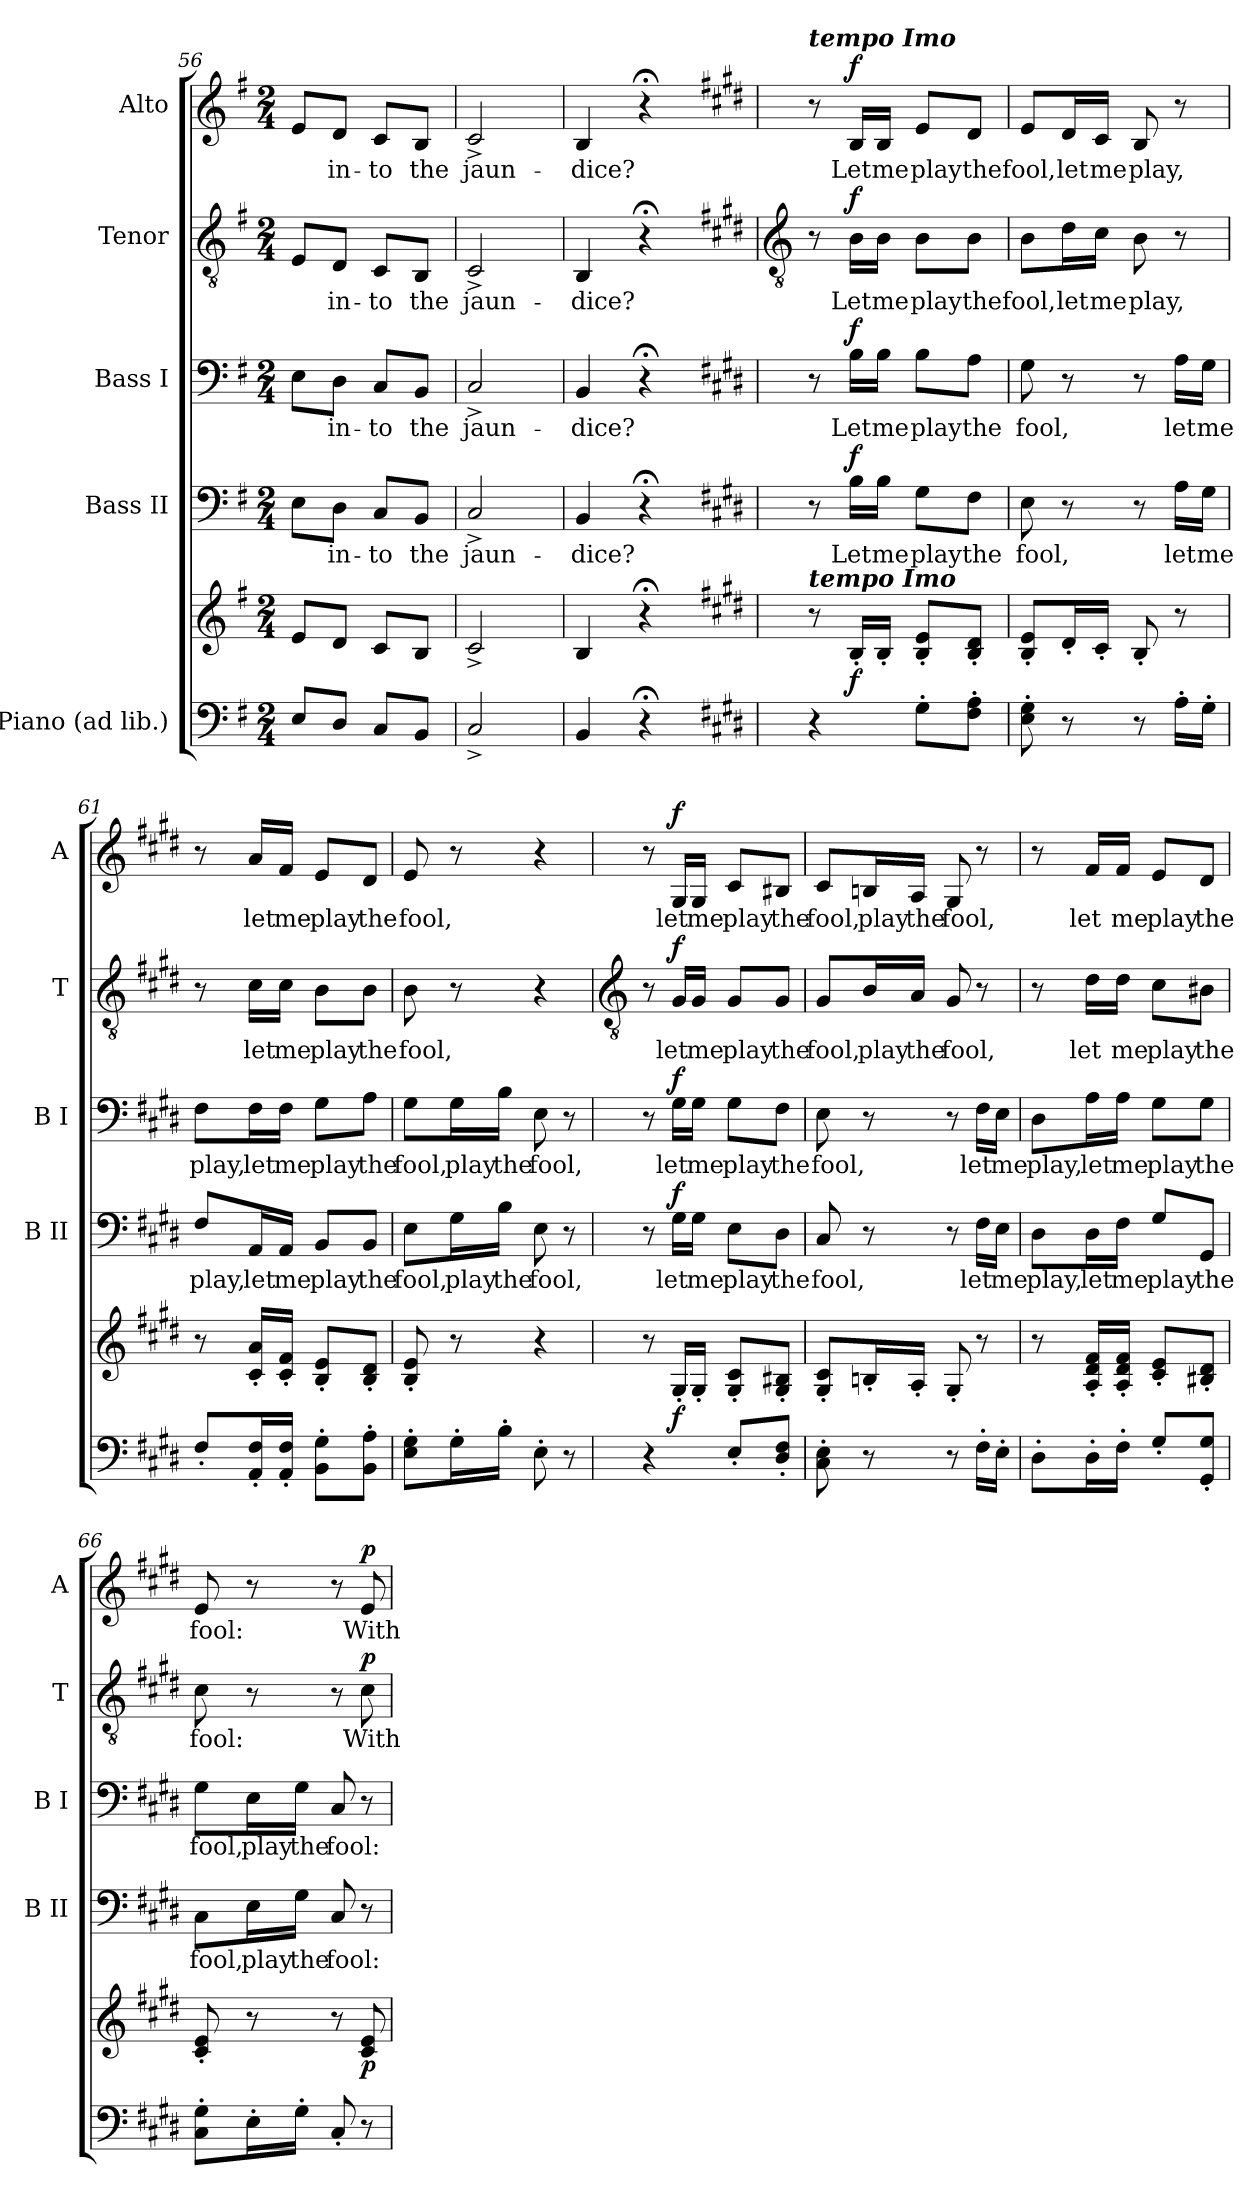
**kern	**kern	**dynam	**kern	**text	**dynam	**kern	**text	**dynam	**kern	**text	**dynam	**kern	**text	**dynam
*part5	*part5	*part5	*part4	*part4	*part4	*part3	*part3	*part3	*part2	*part2	*part2	*part1	*part1	*part1
*staff6	*staff5	*staff5/6	*staff4	*staff4	*staff4	*staff3	*staff3	*staff3	*staff2	*staff2	*staff2	*staff1	*staff1	*staff1
*I"Piano (ad lib.)	*	*	*I"Bass II	*	*	*I"Bass I	*	*	*I"Tenor	*	*	*I"Alto	*	*
*	*	*	*I'B II	*	*	*I'B I	*	*	*I'T	*	*	*I'A	*	*
*clefF4	*clefG2	*	*clefF4	*	*	*clefF4	*	*	*clefGv2	*	*	*clefG2	*	*
*k[f#]	*k[f#]	*	*k[f#]	*	*	*k[f#]	*	*	*k[f#]	*	*	*k[f#]	*	*
*G:	*G:	*	*G:	*	*	*G:	*	*	*G:	*	*	*G:	*	*
*M2/4	*M2/4	*	*M2/4	*	*	*M2/4	*	*	*M2/4	*	*	*M2/4	*	*
=56	=56	=56	=56	=56	=56	=56	=56	=56	=56	=56	=56	=56	=56	=56
8EL	8eL	.	8E\L	.	.	8E\L	.	.	8E/L	.	.	8e/L	.	.
!	!	!	!	!LO:LY:b	!	!	!LO:LY:b	!	!	!LO:LY:b	!	!	!LO:LY:b	!
8D/J	8dJ	.	8D\J	in-	.	8D\J	in-	.	8D/J	in-	.	8d/J	in-	.
!	!	!	!	!LO:LY:b	!	!	!LO:LY:b	!	!	!LO:LY:b	!	!	!LO:LY:b	!
8CL	8cL	.	8C/L	-to	.	8C/L	-to	.	8C/L	-to	.	8c/L	-to	.
!	!	!	!	!LO:LY:b	!	!	!LO:LY:b	!	!	!LO:LY:b	!	!	!LO:LY:b	!
8BBJ	8BJ	.	8BB/J	the	.	8BB/J	the	.	8BB/J	the	.	8B/J	the	.
=57	=57	=57	=57	=57	=57	=57	=57	=57	=57	=57	=57	=57	=57	=57
!	!	!	!	!LO:LY:b	!	!	!LO:LY:b	!	!	!LO:LY:b	!	!	!LO:LY:b	!
2C^	2c^	.	2C^	jaun-	.	2C^	jaun-	.	2C^	jaun-	.	2c^	jaun-	.
=58	=58	=58	=58	=58	=58	=58	=58	=58	=58	=58	=58	=58	=58	=58
!	!	!	!	!LO:LY:b	!	!	!LO:LY:b	!	!	!LO:LY:b	!	!	!LO:LY:b	!
4BB	4B	.	4BB	-dice?	.	4BB	-dice?	.	4BB	-dice?	.	4B	-dice?	.
4r;	4r;<	.	4r;<	.	.	4r;<	.	.	4r;<	.	.	4r;<	.	.
*k[f#c#g#d#]	*k[f#c#g#d#]	*	*k[f#c#g#d#]	*	*	*k[f#c#g#d#]	*	*	*k[f#c#g#d#]	*	*	*k[f#c#g#d#]	*	*
*E:	*E:	*	*E:	*	*	*E:	*	*	*E:	*	*	*E:	*	*
!!LO:LB:g=z
=59	=59	=59	=59	=59	=59	=59	=59	=59	=59	=59	=59	=59	=59	=59
*	*	*	*	*	*	*	*	*	*clefGv2	*	*	*	*	*
!	!	!	!	!	!	!	!	!	!	!	!	!LO:TX:a:Bi:t=tempo Imo	!	!
!	!LO:TX:a:Bi:t=tempo Imo	!	!	!	!	!	!	!	!	!	!	!	!	!
4r	8r	.	8r	.	.	8r	.	.	8r	.	.	8r	.	.
!	!	!LO:DY:b	!	!LO:LY:b	!LO:DY:b	!	!LO:LY:b	!LO:DY:b	!	!LO:LY:b	!LO:DY:b	!	!LO:LY:b	!LO:DY:b
.	16B'LL	f	16B\LL	Let	f	16B\LL	Let	f	16B\LL	Let	f	16B/LL	Let	f
!	!	!	!	!LO:LY:b	!	!	!LO:LY:b	!	!	!LO:LY:b	!	!	!LO:LY:b	!
.	16B'JJ	.	16B\JJ	me	.	16B\JJ	me	.	16B\JJ	me	.	16B/JJ	me	.
!	!	!	!	!LO:LY:b	!	!	!LO:LY:b	!	!	!LO:LY:b	!	!	!LO:LY:b	!
8G#'L	8B' 8e'L	.	8G#\L	play	.	8B\L	play	.	8B\L	play	.	8e/L	play	.
!	!	!	!	!LO:LY:b	!	!	!LO:LY:b	!	!	!LO:LY:b	!	!	!LO:LY:b	!
8F#' 8A'J	8B' 8d#'J	.	8F#\J	the	.	8A\J	the	.	8B\J	the	.	8d#/J	the	.
=60	=60	=60	=60	=60	=60	=60	=60	=60	=60	=60	=60	=60	=60	=60
!	!	!	!	!LO:LY:b	!	!	!LO:LY:b	!	!	!LO:LY:b	!	!	!LO:LY:b	!
8E' 8G#'	8B' 8e'L	.	8E	fool,	.	8G#	fool,	.	8B\L	fool,	.	8e/L	fool,	.
!	!	!	!	!	!	!	!	!	!	!LO:LY:b	!	!	!LO:LY:b	!
8r	16d#'L	.	8r	.	.	8r	.	.	16d#\L	let	.	16d#/L	let	.
!	!	!	!	!	!	!	!	!	!	!LO:LY:b	!	!	!LO:LY:b	!
.	16c#'JJ	.	.	.	.	.	.	.	16c#\JJ	me	.	16c#/JJ	me	.
!	!	!	!	!	!	!	!	!	!	!LO:LY:b	!	!	!LO:LY:b	!
8r	8B'	.	8r	.	.	8r	.	.	8B	play,	.	8B	play,	.
!	!	!	!	!LO:LY:b	!	!	!LO:LY:b	!	!	!	!	!	!	!
16A'LL	8r	.	16A\LL	let	.	16A\LL	let	.	8r	.	.	8r	.	.
!	!	!	!	!LO:LY:b	!	!	!LO:LY:b	!	!	!	!	!	!	!
16G#'JJ	.	.	16G#\JJ	me	.	16G#\JJ	me	.	.	.	.	.	.	.
=61	=61	=61	=61	=61	=61	=61	=61	=61	=61	=61	=61	=61	=61	=61
!	!	!	!	!LO:LY:b	!	!	!LO:LY:b	!	!	!	!	!	!	!
8F#'L	8r	.	8F#/L	play,	.	8F#\L	play,	.	8r	.	.	8r	.	.
!	!	!	!	!LO:LY:b	!	!	!LO:LY:b	!	!	!LO:LY:b	!	!	!LO:LY:b	!
16AA' 16F#'L	16c#' 16a'LL	.	16AA/L	let	.	16F#\L	let	.	16c#\LL	let	.	16a/LL	let	.
!	!	!	!	!LO:LY:b	!	!	!LO:LY:b	!	!	!LO:LY:b	!	!	!LO:LY:b	!
16AA' 16F#'JJ	16c#' 16f#'JJ	.	16AA/JJ	me	.	16F#\JJ	me	.	16c#\JJ	me	.	16f#/JJ	me	.
!	!	!	!	!LO:LY:b	!	!	!LO:LY:b	!	!	!LO:LY:b	!	!	!LO:LY:b	!
8BB' 8G#'L	8B' 8e'L	.	8BB/L	play	.	8G#\L	play	.	8B\L	play	.	8e/L	play	.
!	!	!	!	!LO:LY:b	!	!	!LO:LY:b	!	!	!LO:LY:b	!	!	!LO:LY:b	!
8BB' 8A'J	8B' 8d#'J	.	8BB/J	the	.	8A\J	the	.	8B\J	the	.	8d#/J	the	.
=62	=62	=62	=62	=62	=62	=62	=62	=62	=62	=62	=62	=62	=62	=62
!	!	!	!	!LO:LY:b	!	!	!LO:LY:b	!	!	!LO:LY:b	!	!	!LO:LY:b	!
8E' 8G#'L	8B' 8e'	.	8E\L	fool,	.	8G#\L	fool,	.	8B	fool,	.	8e	fool,	.
!	!	!	!	!LO:LY:b	!	!	!LO:LY:b	!	!	!	!	!	!	!
16G#'L	8r	.	16G#\L	play	.	16G#\L	play	.	8r	.	.	8r	.	.
!	!	!	!	!LO:LY:b	!	!	!LO:LY:b	!	!	!	!	!	!	!
16B'JJ	.	.	16B\JJ	the	.	16B\JJ	the	.	.	.	.	.	.	.
!	!	!	!	!LO:LY:b	!	!	!LO:LY:b	!	!	!	!	!	!	!
8E'	4r	.	8E	fool,	.	8E	fool,	.	4r	.	.	4r	.	.
8r	.	.	8r	.	.	8r	.	.	.	.	.	.	.	.
!!LO:LB:g=z
=63	=63	=63	=63	=63	=63	=63	=63	=63	=63	=63	=63	=63	=63	=63
*	*	*	*	*	*	*	*	*	*clefGv2	*	*	*	*	*
4r	8r	.	8r	.	.	8r	.	.	8r	.	.	8r	.	.
!	!	!LO:DY:b	!	!LO:LY:b	!LO:DY:b	!	!LO:LY:b	!LO:DY:b	!	!LO:LY:b	!LO:DY:b	!	!LO:LY:b	!LO:DY:b
.	16G#'LL	f	16G#\LL	let	f	16G#\LL	let	f	16G#/LL	let	f	16G#/LL	let	f
!	!	!	!	!LO:LY:b	!	!	!LO:LY:b	!	!	!LO:LY:b	!	!	!LO:LY:b	!
.	16G#'JJ	.	16G#\JJ	me	.	16G#\JJ	me	.	16G#/JJ	me	.	16G#/JJ	me	.
!	!	!	!	!LO:LY:b	!	!	!LO:LY:b	!	!	!LO:LY:b	!	!	!LO:LY:b	!
8E'L	8G#' 8c#'L	.	8E\L	play	.	8G#\L	play	.	8G#/L	play	.	8c#/L	play	.
!	!	!	!	!LO:LY:b	!	!	!LO:LY:b	!	!	!LO:LY:b	!	!	!LO:LY:b	!
8D#/' 8F#/'J	8G#' 8B#X'J	.	8D#\J	the	.	8F#\J	the	.	8G#/J	the	.	8B#X/J	the	.
=64	=64	=64	=64	=64	=64	=64	=64	=64	=64	=64	=64	=64	=64	=64
!	!	!	!	!LO:LY:b	!	!	!LO:LY:b	!	!	!LO:LY:b	!	!	!LO:LY:b	!
8C#' 8E'	8G#' 8c#'L	.	8C#	fool,	.	8E	fool,	.	8G#/L	fool,	.	8c#/L	fool,	.
!	!	!	!	!	!	!	!	!	!	!LO:LY:b	!	!	!LO:LY:b	!
8r	16Bn'L	.	8r	.	.	8r	.	.	16B/L	play	.	16Bn/L	play	.
!	!	!	!	!	!	!	!	!	!	!LO:LY:b	!	!	!LO:LY:b	!
.	16A'JJ	.	.	.	.	.	.	.	16A/JJ	the	.	16A/JJ	the	.
!	!	!	!	!	!	!	!	!	!	!LO:LY:b	!	!	!LO:LY:b	!
8r	8G#'	.	8r	.	.	8r	.	.	8G#	fool,	.	8G#	fool,	.
!	!	!	!	!LO:LY:b	!	!	!LO:LY:b	!	!	!	!	!	!	!
16F#'LL	8r	.	16F#\LL	let	.	16F#\LL	let	.	8r	.	.	8r	.	.
!	!	!	!	!LO:LY:b	!	!	!LO:LY:b	!	!	!	!	!	!	!
16E'JJ	.	.	16E\JJ	me	.	16E\JJ	me	.	.	.	.	.	.	.
=65	=65	=65	=65	=65	=65	=65	=65	=65	=65	=65	=65	=65	=65	=65
!	!	!	!	!LO:LY:b	!	!	!LO:LY:b	!	!	!	!	!	!	!
8D#'L	8r	.	8D#\L	play,	.	8D#\L	play,	.	8r	.	.	8r	.	.
!	!	!	!	!LO:LY:b	!	!	!LO:LY:b	!	!	!LO:LY:b	!	!	!LO:LY:b	!
16D#'L	16A' 16d#' 16f#'LL	.	16D#\L	let	.	16A\L	let	.	16d#\LL	let	.	16f#/LL	let	.
!	!	!	!	!LO:LY:b	!	!	!LO:LY:b	!	!	!LO:LY:b	!	!	!LO:LY:b	!
16F#'JJ	16A' 16d#' 16f#'JJ	.	16F#\JJ	me	.	16A\JJ	me	.	16d#\JJ	me	.	16f#/JJ	me	.
!	!	!	!	!LO:LY:b	!	!	!LO:LY:b	!	!	!LO:LY:b	!	!	!LO:LY:b	!
8G#'L	8c#' 8e'L	.	8G#/L	play	.	8G#\L	play	.	8c#\L	play	.	8e/L	play	.
!	!	!	!	!LO:LY:b	!	!	!LO:LY:b	!	!	!LO:LY:b	!	!	!LO:LY:b	!
8GG#' 8G#'J	8B#X' 8d#'J	.	8GG#/J	the	.	8G#\J	the	.	8B#X\J	the	.	8d#/J	the	.
=66	=66	=66	=66	=66	=66	=66	=66	=66	=66	=66	=66	=66	=66	=66
!	!	!	!	!LO:LY:b	!	!	!LO:LY:b	!	!	!LO:LY:b	!	!	!LO:LY:b	!
8C#' 8G#'L	8c#' 8e'	.	8C#\L	fool,	.	8G#\L	fool,	.	8c#	fool:	.	8e	fool:	.
!	!	!	!	!LO:LY:b	!	!	!LO:LY:b	!	!	!	!	!	!	!
16E'L	8r	.	16E\L	play	.	16E\L	play	.	8r	.	.	8r	.	.
!	!	!	!	!LO:LY:b	!	!	!LO:LY:b	!	!	!	!	!	!	!
16G#'JJ	.	.	16G#\JJ	the	.	16G#\JJ	the	.	.	.	.	.	.	.
!	!	!	!	!LO:LY:b	!	!	!LO:LY:b	!	!	!	!	!	!	!
8C#'	8r	.	8C#	fool:	.	8C#	fool:	.	8r	.	.	8r	.	.
!	!	!LO:DY:b	!	!	!	!	!	!	!	!LO:LY:b	!LO:DY:b	!	!LO:LY:b	!LO:DY:b
8r	8c# 8e	p	8r	.	.	8r	.	.	8c#	With	p	8e	With	p
=	=	=	=	=	=	=	=	=	=	=	=	=	=	=
*-	*-	*-	*-	*-	*-	*-	*-	*-	*-	*-	*-	*-	*-	*-
